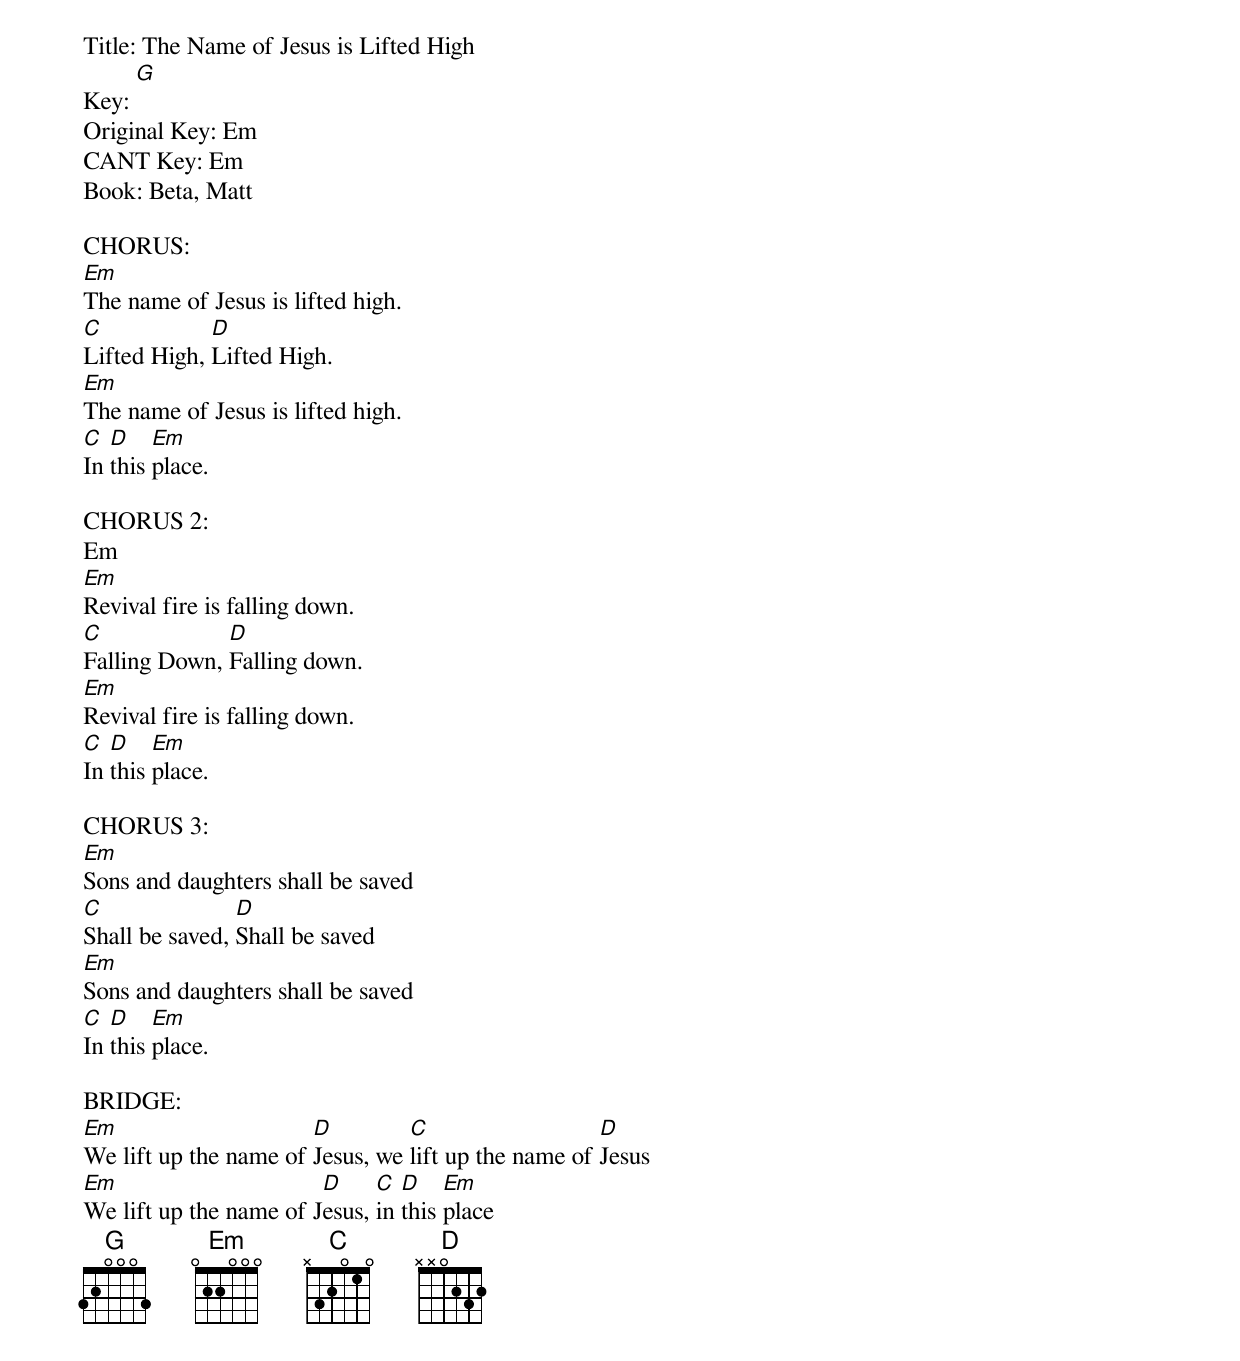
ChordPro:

Title: The Name of Jesus is Lifted High
Key: [G]
Original Key: Em
CANT Key: Em
Book: Beta, Matt

CHORUS:
[Em]The name of Jesus is lifted high.
[C]Lifted High, [D]Lifted High.
[Em]The name of Jesus is lifted high.
[C]In [D]this [Em]place.

CHORUS 2:
Em
[Em]Revival fire is falling down.
[C]Falling Down, [D]Falling down.
[Em]Revival fire is falling down.
[C]In [D]this [Em]place.

CHORUS 3:
[Em]Sons and daughters shall be saved
[C]Shall be saved, [D]Shall be saved
[Em]Sons and daughters shall be saved
[C]In [D]this [Em]place.

BRIDGE:
[Em]We lift up the name of [D]Jesus, we [C]lift up the name of [D]Jesus
[Em]We lift up the name of J[D]esus, [C]in [D]this [Em]place
